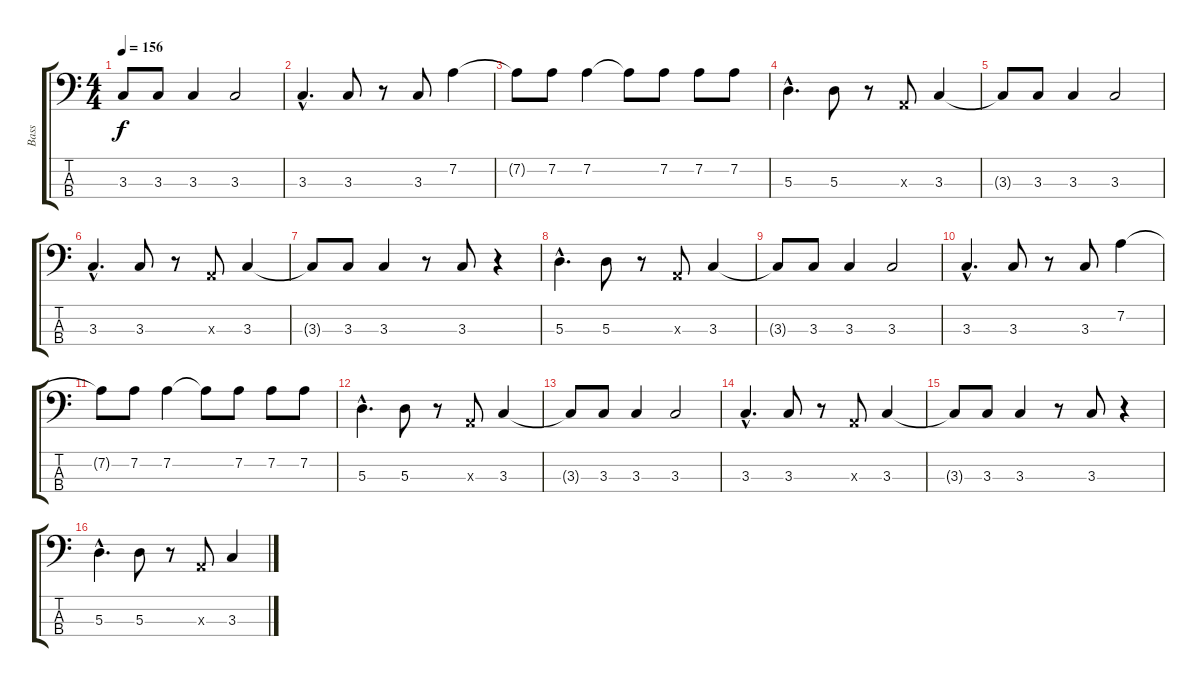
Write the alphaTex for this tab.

\track ("Bass" "Bass") {instrument electricbassfinger}
\staff {score tabs}
\tuning (G2 D2 A1 E1) {hide}
\ts (4 4)
\tempo 156
\clef f4
\ks c
3.3{t}.8{dy f} 3.3.8 3.3.4 3.3.2 |
3.3{hac}.4{d} 3.3.8 r.8 3.3.8 7.2.4 |
7.2{t}.8 7.2.8 7.2.4 7.2{t}.8 7.2.8 7.2.8 7.2.8 |
5.3{hac}.4{d} 5.3.8 r.8 0.3{x}.8 3.3.4 |
3.3{t}.8 3.3.8 3.3.4 3.3.2 |
3.3{hac}.4{d} 3.3.8 r.8 0.3{x}.8 3.3.4 |
3.3{t}.8 3.3.8 3.3.4 r.8 3.3.8 r.4 |
5.3{hac}.4{d} 5.3.8 r.8 0.3{x}.8 3.3.4 |
3.3{t}.8 3.3.8 3.3.4 3.3.2 |
3.3{hac}.4{d} 3.3.8 r.8 3.3.8 7.2.4 |
7.2{t}.8 7.2.8 7.2.4 7.2{t}.8 7.2.8 7.2.8 7.2.8 |
5.3{hac}.4{d} 5.3.8 r.8 0.3{x}.8 3.3.4 |
3.3{t}.8 3.3.8 3.3.4 3.3.2 |
3.3{hac}.4{d} 3.3.8 r.8 0.3{x}.8 3.3.4 |
3.3{t}.8 3.3.8 3.3.4 r.8 3.3.8 r.4 |
5.3{hac}.4{d} 5.3.8 r.8 0.3{x}.8 3.3.4
